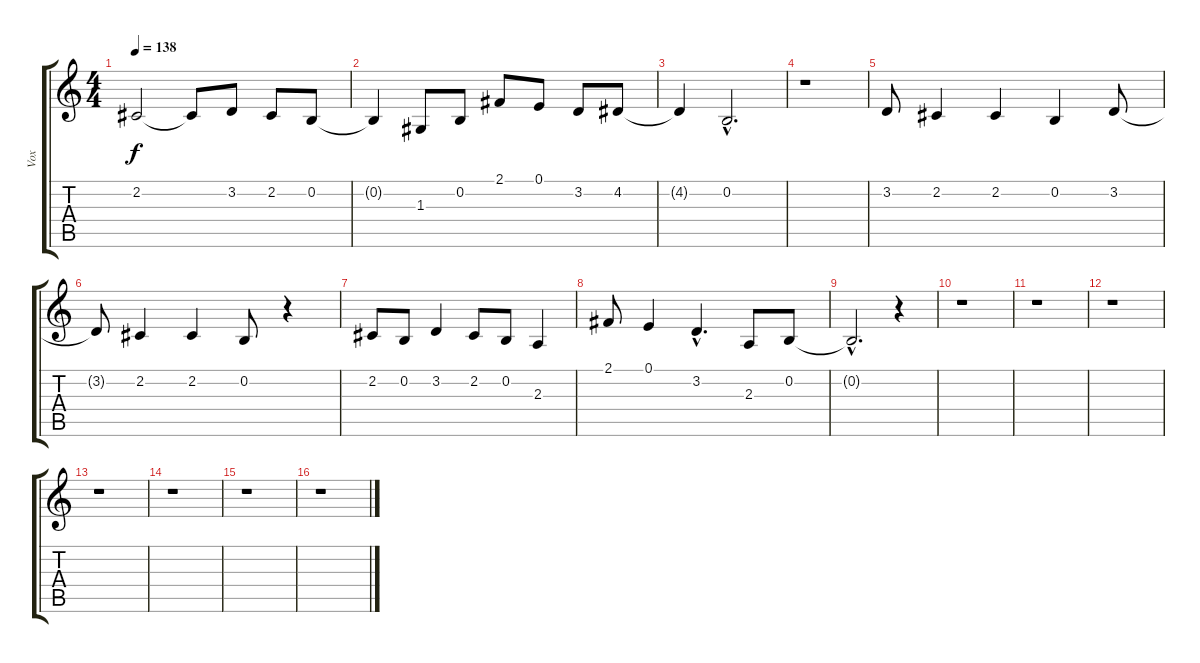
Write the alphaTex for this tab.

\track ("Vox" "Vox") {instrument drawbarorgan}
\staff {score tabs}
\tuning (E4 B3 G3 D3 A2 E2) {hide}
\ts (4 4)
\tempo 138
\clef g2
\ks c
2.2{t}.2{dy f} 2.2{t}.8 3.2.8 2.2.8 0.2.8 |
0.2{t}.4 1.3.8 0.2.8 2.1.8 0.1.8 3.2.8 4.2.8 |
4.2{t}.4 0.2{hac}.2{d} |
r.1 |
3.2.8 2.2.4 2.2.4 0.2.4 3.2.8 |
3.2{t}.8 2.2.4 2.2.4 0.2.8 r.4 |
2.2.8 0.2.8 3.2.4 2.2.8 0.2.8 2.3.4 |
2.1.8 0.1.4 3.2{hac}.4{d} 2.3.8 0.2.8 |
0.2{hac t}.2{d} r.4 |
r.1 |
r.1 |
r.1 |
r.1 |
r.1 |
r.1 |
r.1
